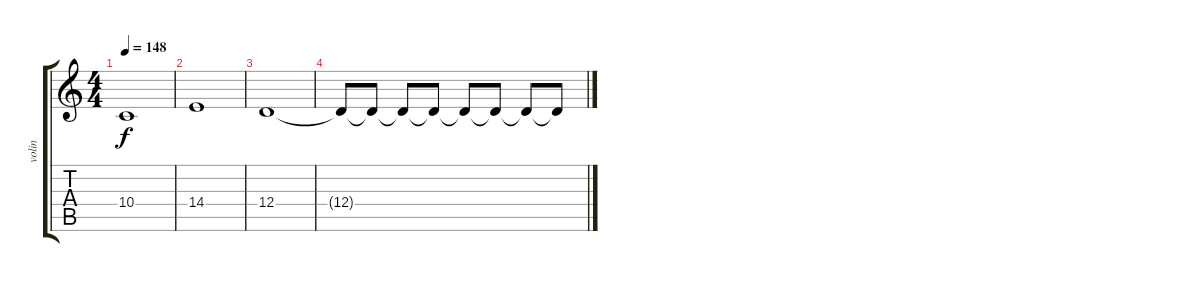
\track ("volin" "volin") {instrument violin}
\staff {score tabs}
\tuning (E4 B3 G3 D3 A2 E2) {hide}
\ts (4 4)
\tempo 148
\clef g2
\ks c
10.4.1{dy f} |
14.4.1 |
12.4.1 |
12.4{t}.8{volume 10} 12.4{t}.8{volume 9} 12.4{t}.8{volume 8} 12.4{t}.8{volume 7} 12.4{t}.8{volume 6} 12.4{t}.8{volume 5} 12.4{t}.8{volume 4} 12.4{t}.8{volume 3}
